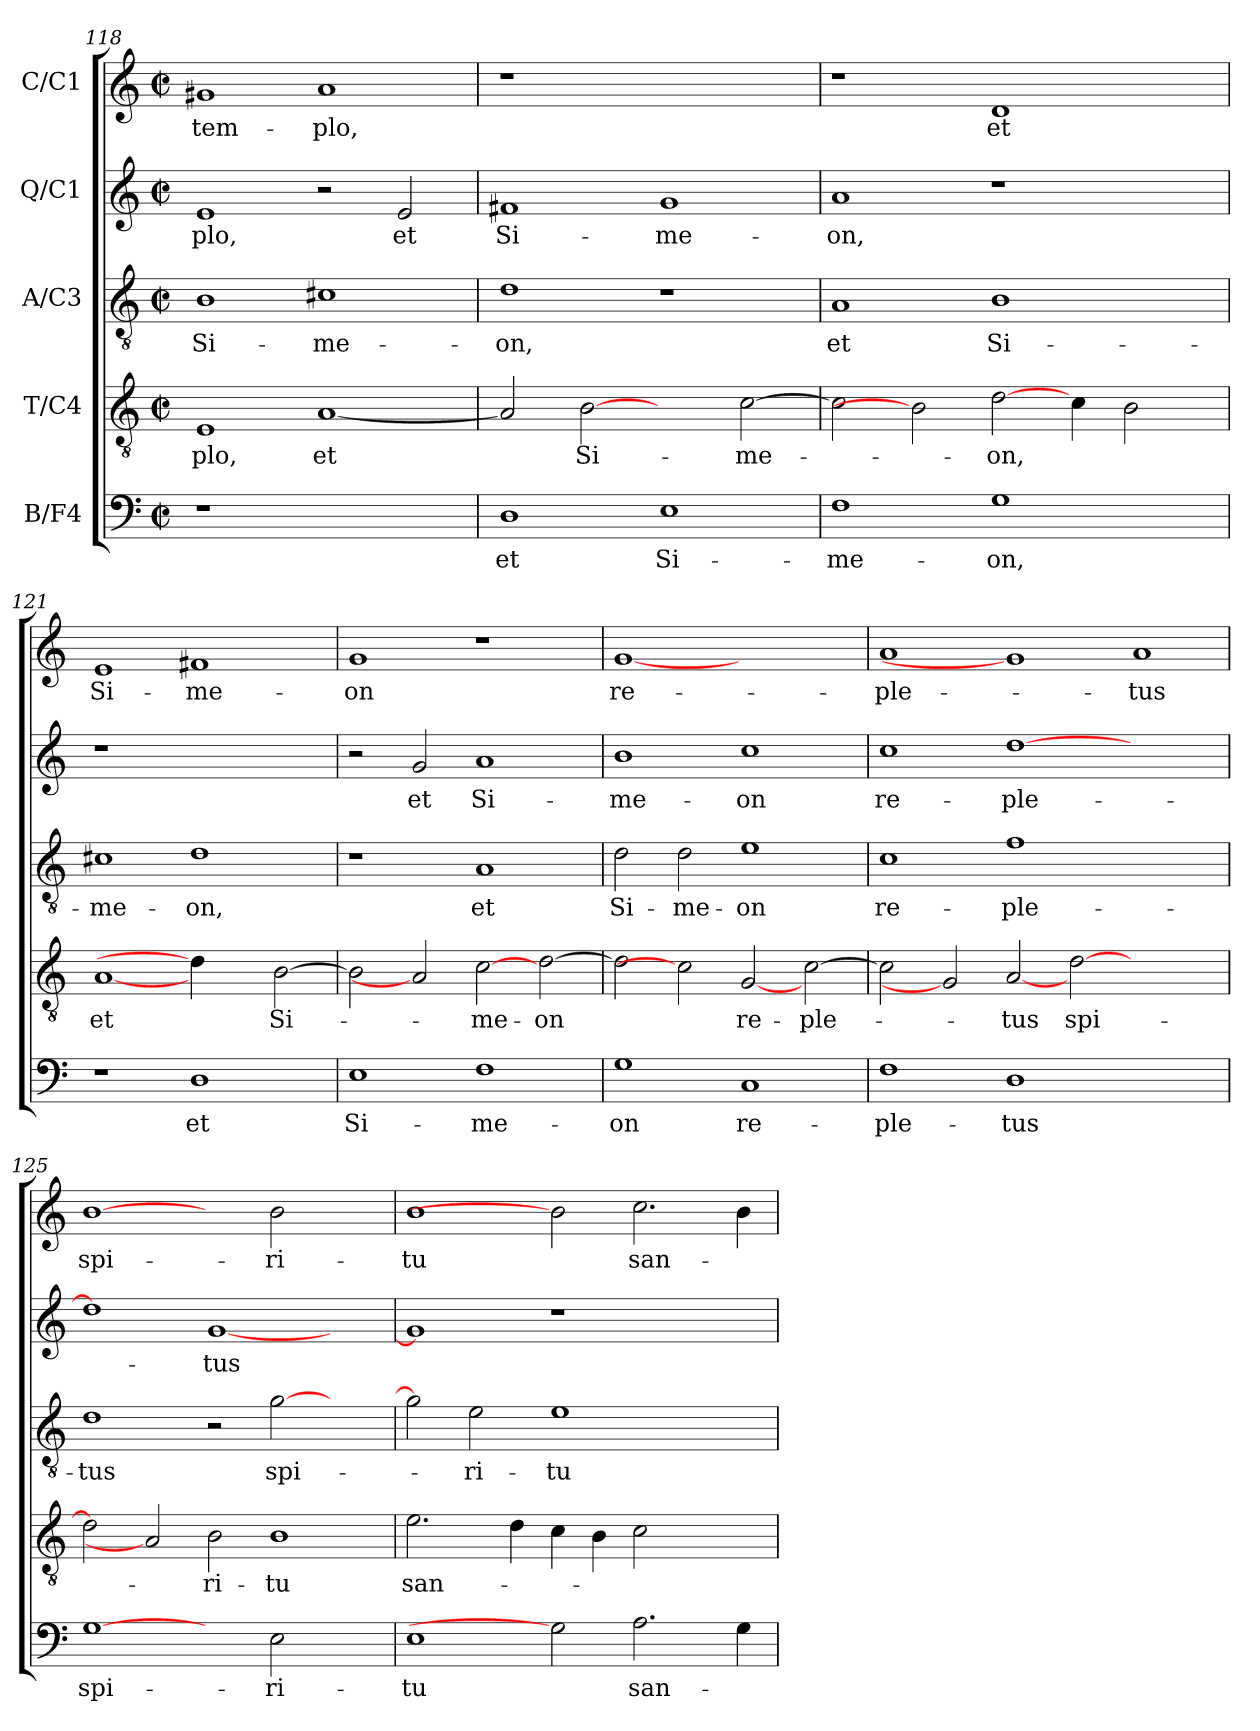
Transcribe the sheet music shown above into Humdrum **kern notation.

**kern	**text	**kern	**text	**kern	**text	**kern	**text	**kern	**text
*part5	*part5	*part4	*part4	*part3	*part3	*part2	*part2	*part1	*part1
*staff5	*staff5	*staff4	*staff4	*staff3	*staff3	*staff2	*staff2	*staff1	*staff1
*I"B/F4	*	*I"T/C4	*	*I"A/C3	*	*I"Q/C1	*	*I"C/C1	*
*clefF4	*	*clefGv2	*	*clefGv2	*	*clefG2	*	*clefG2	*
*k[]	*	*k[]	*	*k[]	*	*k[]	*	*k[]	*
*C:	*	*C:	*	*C:	*	*C:	*	*C:	*
*M2/2	*	*M2/2	*	*M2/2	*	*M2/2	*	*M2/2	*
*met(c|)	*	*met(c|)	*	*met(c|)	*	*met(c|)	*	*met(c|)	*
=118	=118	=118	=118	=118	=118	=118	=118	=118	=118
!	!	!	!LO:LY:b	!	!LO:LY:b	!	!LO:LY:b	!	!LO:LY:b
1r	.	1E	-plo,	1B	Si-	1e	-plo,	1g#X	tem-
!	!	!	!LO:LY:b	!	!LO:LY:b	!	!	!	!LO:LY:b
1ryy	.	[1A	et	1c#X	-me-	2r	.	1a	-plo,
!	!	!	!	!	!	!	!LO:LY:b	!	!
.	.	.	.	.	.	2e/	et	.	.
=119	=119	=119	=119	=119	=119	=119	=119	=119	=119
!	!LO:LY:b	!	!	!	!LO:LY:b	!	!LO:LY:b	!	!
1D	et	2A/]	.	1d	-on,	1f#X	Si-	1r	.
!	!	!	!LO:LY:b	!	!	!	!	!	!
.	.	[2B	Si-	.	.	.	.	.	.
!	!LO:LY:b	!	!	!	!	!	!LO:LY:b	!	!
1E	Si-	2ryy	.	1r	.	1g	-me-	1ryy	.
!	!	!	!LO:LY:b	!	!	!	!	!	!
.	.	[2c\	-me-	.	.	.	.	.	.
=120	=120	=120	=120	=120	=120	=120	=120	=120	=120
!	!LO:LY:b	!	!	!	!LO:LY:b	!	!LO:LY:b	!	!
1F	-me-	2c\]	.	1A	et	1a	-on,	1r	.
.	.	2B]	.	.	.	.	.	.	.
!	!LO:LY:b	!	!LO:LY:b	!	!LO:LY:b	!	!	!	!LO:LY:b
1G	-on,	[2d\	-on,	1B	Si-	1r	.	1d	et
.	.	4c\	.	.	.	.	.	.	.
.	.	2B\	.	.	.	.	.	.	.
4ryy	.	.	.	4ryy	.	4ryy	.	4ryy	.
!!LO:PB:g=z
=121	=121	=121	=121	=121	=121	=121	=121	=121	=121
!	!	!	!LO:LY:b	!	!LO:LY:b	!	!	!	!LO:LY:b
1r	.	[1A	et	1c#X	-me-	1r	.	1e	Si-
!	!LO:LY:b	!	!	!	!LO:LY:b	!	!	!	!LO:LY:b
1D	et	4d\]	.	1d	-on,	1ryy	.	1f#X	-me-
.	.	4ryy	.	.	.	.	.	.	.
!	!	!	!LO:LY:b	!	!	!	!	!	!
.	.	[2B\	Si-	.	.	.	.	.	.
=122	=122	=122	=122	=122	=122	=122	=122	=122	=122
!	!LO:LY:b	!	!	!	!	!	!	!	!LO:LY:b
1E	Si-	2B\]	.	1r	.	2r	.	1g	-on
!	!	!	!	!	!	!	!LO:LY:b	!	!
.	.	2A]	.	.	.	2g/	et	.	.
!	!LO:LY:b	!	!LO:LY:b	!	!LO:LY:b	!	!LO:LY:b	!	!
1F	-me-	[2c	-me-	1A	et	1a	Si-	1r	.
!	!	!	!LO:LY:b	!	!	!	!	!	!
.	.	[2d\	-on	.	.	.	.	.	.
=123	=123	=123	=123	=123	=123	=123	=123	=123	=123
!	!LO:LY:b	!	!	!	!LO:LY:b	!	!LO:LY:b	!	!LO:LY:b
1G	-on	2d\]	.	2d\	Si-	1b	-me-	[1g	re-
!	!	!	!	!	!LO:LY:b	!	!	!	!
.	.	2c]	.	2d\	-me-	.	.	.	.
!	!LO:LY:b	!	!LO:LY:b	!	!LO:LY:b	!	!LO:LY:b	!	!
1C	re-	[2G	re-	1e	-on	1cc	-on	1ryy	.
!	!	!	!LO:LY:b	!	!	!	!	!	!
.	.	[2c\	-ple-	.	.	.	.	.	.
=124	=124	=124	=124	=124	=124	=124	=124	=124	=124
!	!LO:LY:b	!	!	!	!LO:LY:b	!	!LO:LY:b	!	!LO:LY:b
1F	-ple-	2c\]	.	1c	re-	1cc	re-	1a	-ple-
.	.	2G]	.	.	.	.	.	.	.
!	!LO:LY:b	!	!LO:LY:b	!	!LO:LY:b	!	!LO:LY:b	!	!
1D	-tus	[2A	-tus	1f	-ple-	[1dd	-ple-	1g]	.
!	!	!	!LO:LY:b	!	!	!	!	!	!
.	.	[2d\	spi-	.	.	.	.	.	.
!	!	!	!	!	!	!	!	!	!LO:LY:b
1ryy	.	1ryy	.	1ryy	.	1ryy	.	1a	-tus
=125	=125	=125	=125	=125	=125	=125	=125	=125	=125
!	!LO:LY:b	!	!	!	!LO:LY:b	!	!	!	!LO:LY:b
[1G	spi-	2d\]	.	1d	-tus	1dd]	.	[1b	spi-
.	.	2A]	.	.	.	.	.	.	.
!	!	!	!LO:LY:b	!	!	!	!LO:LY:b	!	!
2ryy	.	2B\	-ri-	2r	.	[1g	-tus	2ryy	.
!	!LO:LY:b	!	!LO:LY:b	!	!LO:LY:b	!	!	!	!LO:LY:b
2E\	-ri-	1B	-tu	[2g\	spi-	.	.	2b\	-ri-
2ryy	.	.	.	2ryy	.	2ryy	.	2ryy	.
=126	=126	=126	=126	=126	=126	=126	=126	=126	=126
!	!LO:LY:b	!	!LO:LY:b	!	!	!	!	!	!LO:LY:b
1E	-tu	2.e\	san-	2g\]	.	1g]	.	1b	-tu
!	!	!	!	!	!LO:LY:b	!	!	!	!
.	.	.	.	2e\	-ri-	.	.	.	.
.	.	4d\	.	.	.	.	.	.	.
!	!	!	!	!	!LO:LY:b	!	!	!	!
2G]	.	4c\	.	1e	-tu	1r	.	2b]	.
.	.	4B\	.	.	.	.	.	.	.
!	!LO:LY:b	!	!	!	!	!	!	!	!LO:LY:b
2.A\	san-	2c\	.	.	.	.	.	2.cc\	san-
.	.	2ryy	.	2ryy	.	2ryy	.	.	.
4G\	.	.	.	.	.	.	.	4b\	.
=	=	=	=	=	=	=	=	=	=
*-	*-	*-	*-	*-	*-	*-	*-	*-	*-
